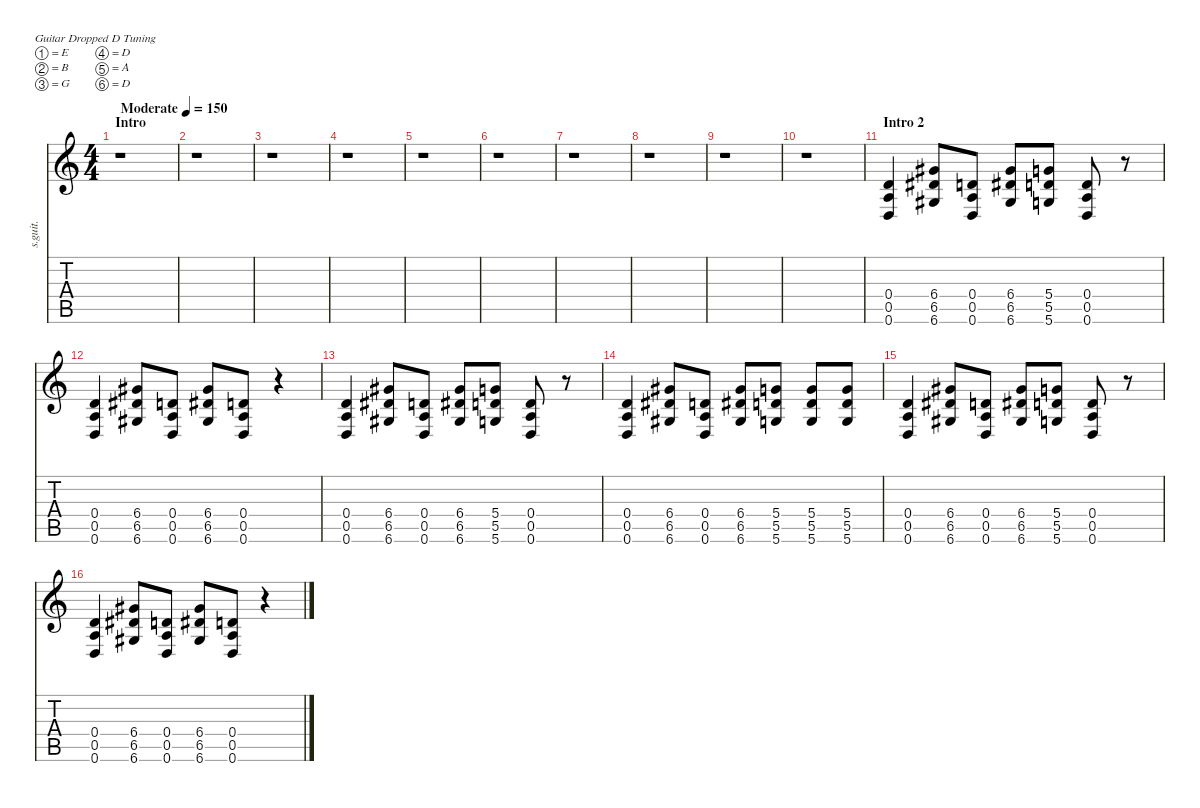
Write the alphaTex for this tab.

\defaultSystemsLayout 4
\hideDynamics
\bracketExtendMode nobrackets
\track ("Paul Landers " "s.guit.") {instrument distortionguitar}
\staff {score tabs}
\tuning (E4 B3 G3 D3 A2 D2)
\ts (4 4)
\beaming (8 2 2 2 2)
\section ("" "Intro")
\tempo (150 "Moderate")
\clef g2
\ks c
r.1{dy f instrument distortionguitar} |
r.1 |
r.1 |
r.1 |
r.1 |
r.1 |
r.1 |
r.1 |
r.1 |
r.1 |
\section ("" "Intro 2")
(0.4 0.5 0.6).4{lyrics (0 "") lyrics (1 "") lyrics (2 "") lyrics (3 "") lyrics (4 "")} (6.4{acc #} 6.5{acc #} 6.6{acc #}).8{lyrics (0 "") lyrics (1 "") lyrics (2 "") lyrics (3 "") lyrics (4 "")} (0.4 0.5 0.6).8{lyrics (0 "") lyrics (1 "") lyrics (2 "") lyrics (3 "") lyrics (4 "")} (6.4{acc #} 6.5{acc #} 6.6{acc #}).8{lyrics (0 "") lyrics (1 "") lyrics (2 "") lyrics (3 "") lyrics (4 "")} (5.4 5.5 5.6).8{lyrics (0 "") lyrics (1 "") lyrics (2 "") lyrics (3 "") lyrics (4 "")} (0.4 0.5 0.6).8{lyrics (0 "") lyrics (1 "") lyrics (2 "") lyrics (3 "") lyrics (4 "")} r.8 |
(0.4 0.5 0.6).4{lyrics (0 "") lyrics (1 "") lyrics (2 "") lyrics (3 "") lyrics (4 "")} (6.4{acc #} 6.5{acc #} 6.6{acc #}).8{lyrics (0 "") lyrics (1 "") lyrics (2 "") lyrics (3 "") lyrics (4 "")} (0.4 0.5 0.6).8{lyrics (0 "") lyrics (1 "") lyrics (2 "") lyrics (3 "") lyrics (4 "")} (6.4{acc #} 6.5{acc #} 6.6{acc #}).8{lyrics (0 "") lyrics (1 "") lyrics (2 "") lyrics (3 "") lyrics (4 "")} (0.4 0.5 0.6).8{lyrics (0 "") lyrics (1 "") lyrics (2 "") lyrics (3 "") lyrics (4 "")} r.4 |
(0.4 0.5 0.6).4{lyrics (0 "") lyrics (1 "") lyrics (2 "") lyrics (3 "") lyrics (4 "")} (6.4{acc #} 6.5{acc #} 6.6{acc #}).8{lyrics (0 "") lyrics (1 "") lyrics (2 "") lyrics (3 "") lyrics (4 "")} (0.4 0.5 0.6).8{lyrics (0 "") lyrics (1 "") lyrics (2 "") lyrics (3 "") lyrics (4 "")} (6.4{acc #} 6.5{acc #} 6.6{acc #}).8{lyrics (0 "") lyrics (1 "") lyrics (2 "") lyrics (3 "") lyrics (4 "")} (5.4 5.5 5.6).8{lyrics (0 "") lyrics (1 "") lyrics (2 "") lyrics (3 "") lyrics (4 "")} (0.4 0.5 0.6).8{lyrics (0 "") lyrics (1 "") lyrics (2 "") lyrics (3 "") lyrics (4 "")} r.8 |
(0.4 0.5 0.6).4{lyrics (0 "") lyrics (1 "") lyrics (2 "") lyrics (3 "") lyrics (4 "")} (6.4{acc #} 6.5{acc #} 6.6{acc #}).8{lyrics (0 "") lyrics (1 "") lyrics (2 "") lyrics (3 "") lyrics (4 "")} (0.4 0.5 0.6).8{lyrics (0 "") lyrics (1 "") lyrics (2 "") lyrics (3 "") lyrics (4 "")} (6.4{acc #} 6.5{acc #} 6.6{acc #}).8{lyrics (0 "") lyrics (1 "") lyrics (2 "") lyrics (3 "") lyrics (4 "")} (5.4 5.5 5.6).8{lyrics (0 "") lyrics (1 "") lyrics (2 "") lyrics (3 "") lyrics (4 "")} (5.4 5.5 5.6).8{lyrics (0 "") lyrics (1 "") lyrics (2 "") lyrics (3 "") lyrics (4 "")} (5.4 5.5 5.6).8{lyrics (0 "") lyrics (1 "") lyrics (2 "") lyrics (3 "") lyrics (4 "")} |
(0.4 0.5 0.6).4{lyrics (0 "") lyrics (1 "") lyrics (2 "") lyrics (3 "") lyrics (4 "")} (6.4{acc #} 6.5{acc #} 6.6{acc #}).8{lyrics (0 "") lyrics (1 "") lyrics (2 "") lyrics (3 "") lyrics (4 "")} (0.4 0.5 0.6).8{lyrics (0 "") lyrics (1 "") lyrics (2 "") lyrics (3 "") lyrics (4 "")} (6.4{acc #} 6.5{acc #} 6.6{acc #}).8{lyrics (0 "") lyrics (1 "") lyrics (2 "") lyrics (3 "") lyrics (4 "")} (5.4 5.5 5.6).8{lyrics (0 "") lyrics (1 "") lyrics (2 "") lyrics (3 "") lyrics (4 "")} (0.4 0.5 0.6).8{lyrics (0 "") lyrics (1 "") lyrics (2 "") lyrics (3 "") lyrics (4 "")} r.8 |
(0.4 0.5 0.6).4{lyrics (0 "") lyrics (1 "") lyrics (2 "") lyrics (3 "") lyrics (4 "")} (6.4{acc #} 6.5{acc #} 6.6{acc #}).8{lyrics (0 "") lyrics (1 "") lyrics (2 "") lyrics (3 "") lyrics (4 "")} (0.4 0.5 0.6).8{lyrics (0 "") lyrics (1 "") lyrics (2 "") lyrics (3 "") lyrics (4 "")} (6.4{acc #} 6.5{acc #} 6.6{acc #}).8{lyrics (0 "") lyrics (1 "") lyrics (2 "") lyrics (3 "") lyrics (4 "")} (0.4 0.5 0.6).8{lyrics (0 "") lyrics (1 "") lyrics (2 "") lyrics (3 "") lyrics (4 "")} r.4
